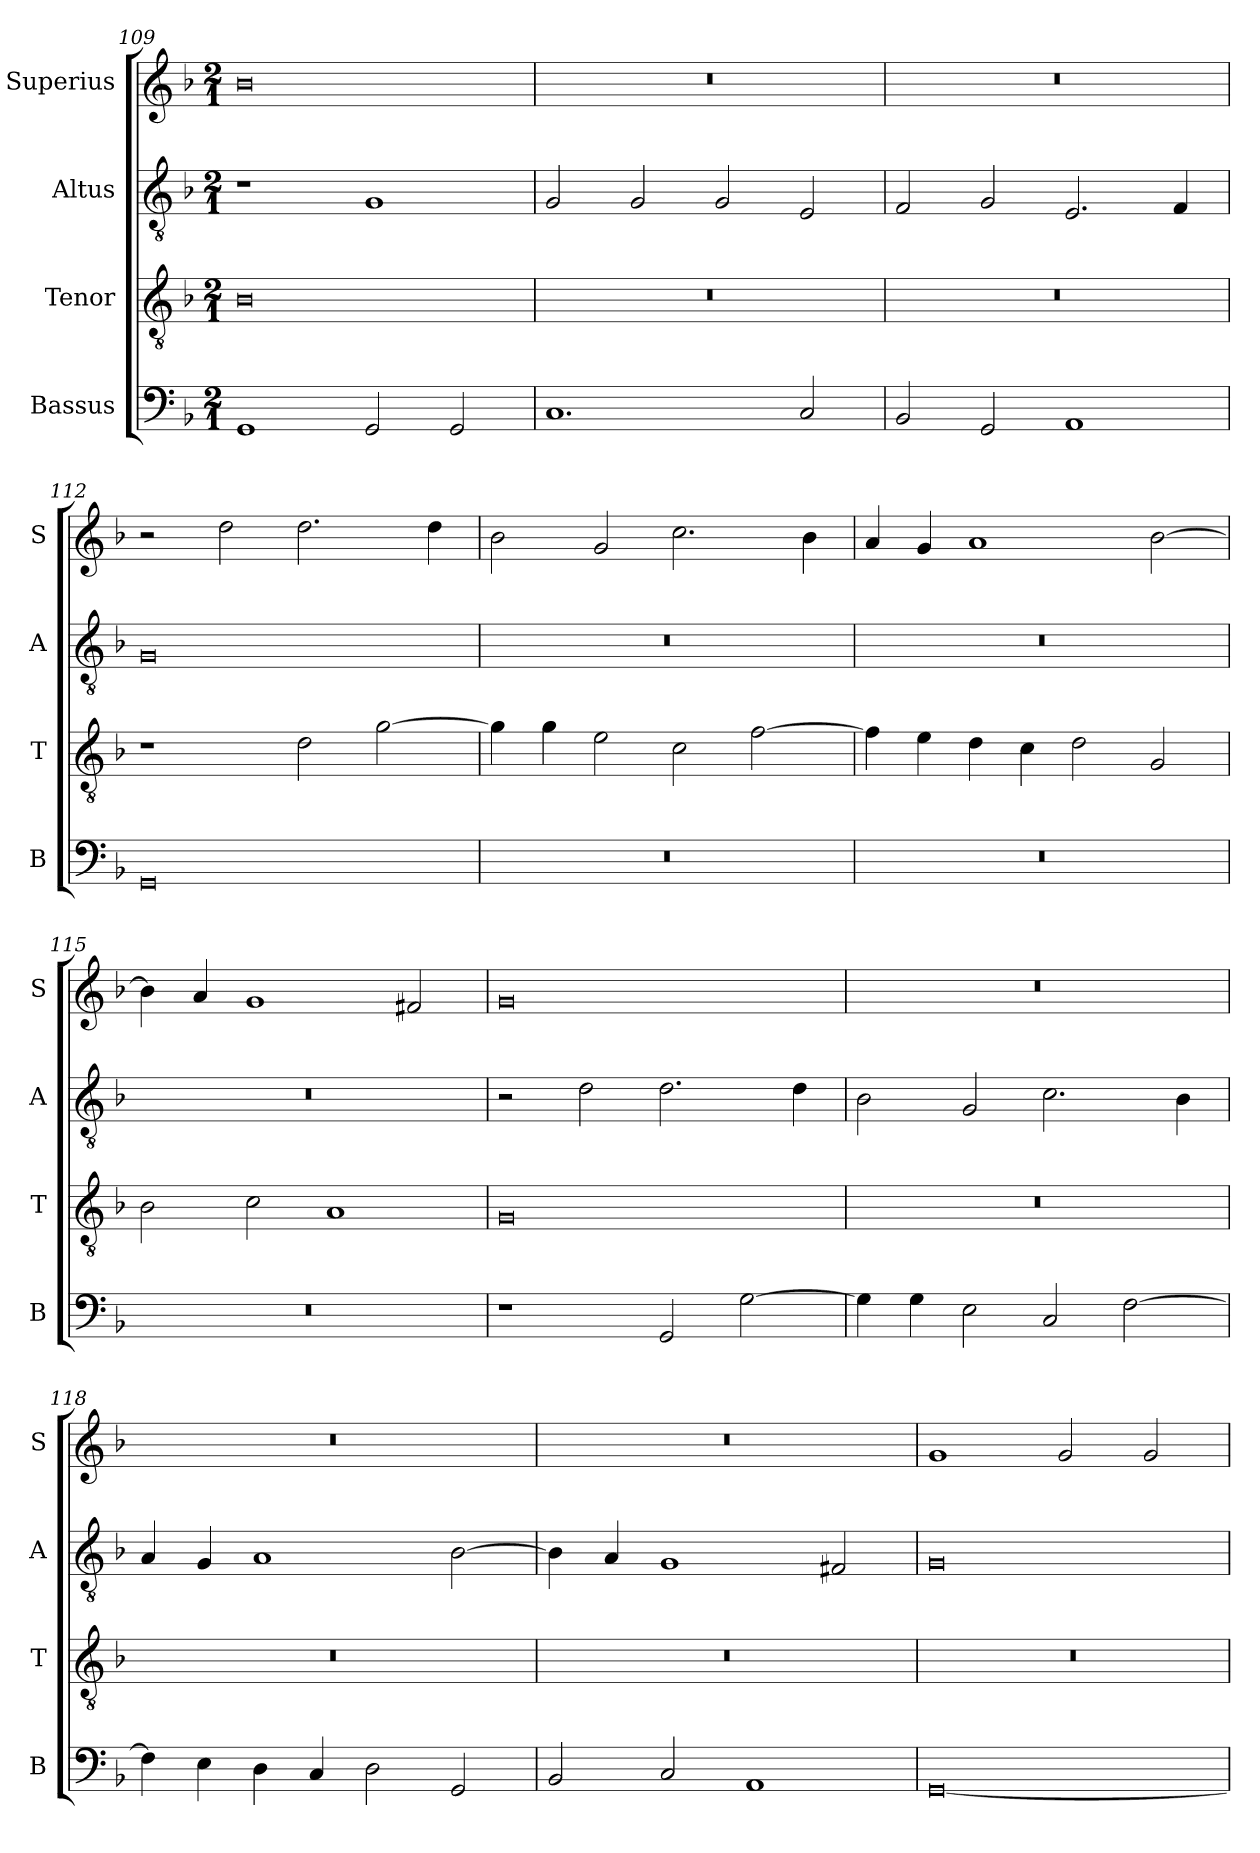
**kern	**kern	**kern	**kern
*part4	*part3	*part2	*part1
*staff4	*staff3	*staff2	*staff1
*I"Bassus	*I"Tenor	*I"Altus	*I"Superius
*I'B	*I'T	*I'A	*I'S
*clefF4	*clefGv2	*clefGv2	*clefG2
*k[b-]	*k[b-]	*k[b-]	*k[b-]
*M2/1	*M2/1	*M2/1	*M2/1
=109	=109	=109	=109
1GG	0B-	1r	0b-
2GG/	.	1G	.
2GG/	.	.	.
=110	=110	=110	=110
1.C	0r	2G/	0r
.	.	2G/	.
.	.	2G/	.
2C/	.	2E/	.
=111	=111	=111	=111
2BB-/	0r	2F/	0r
2GG/	.	2G/	.
1AA	.	2.E/	.
.	.	4F/	.
=112	=112	=112	=112
0GG	1r	0G	2r
.	.	.	2dd\
.	2d\	.	2.dd\
.	[2g\	.	.
.	.	.	4dd\
=113	=113	=113	=113
0r	4g\]	0r	2b-\
.	4g\	.	.
.	2e\	.	2g/
.	2c\	.	2.cc\
.	[2f\	.	.
.	.	.	4b-\
=114	=114	=114	=114
0r	4f\]	0r	4a/
.	4e\	.	4g/
.	4d\	.	1a
.	4c\	.	.
.	2d\	.	.
.	2G/	.	[2b-\
=115	=115	=115	=115
0r	2B-\	0r	4b-\]
.	.	.	4a/
.	2c\	.	1g
.	1A	.	.
.	.	.	2f#X/
=116	=116	=116	=116
1r	0G	2r	0g
.	.	2d\	.
2GG/	.	2.d\	.
[2G\	.	.	.
.	.	4d\	.
=117	=117	=117	=117
4G\]	0r	2B-\	0r
4G\	.	.	.
2E\	.	2G/	.
2C/	.	2.c\	.
[2F\	.	.	.
.	.	4B-\	.
=118	=118	=118	=118
4F\]	0r	4A/	0r
4E\	.	4G/	.
4D\	.	1A	.
4C/	.	.	.
2D\	.	.	.
2GG/	.	[2B-\	.
=119	=119	=119	=119
2BB-/	0r	4B-\]	0r
.	.	4A/	.
2C/	.	1G	.
1AA	.	.	.
.	.	2F#X/	.
=120	=120	=120	=120
[0GG	0r	0G	1g
.	.	.	2g/
.	.	.	2g/
=	=	=	=
*-	*-	*-	*-
